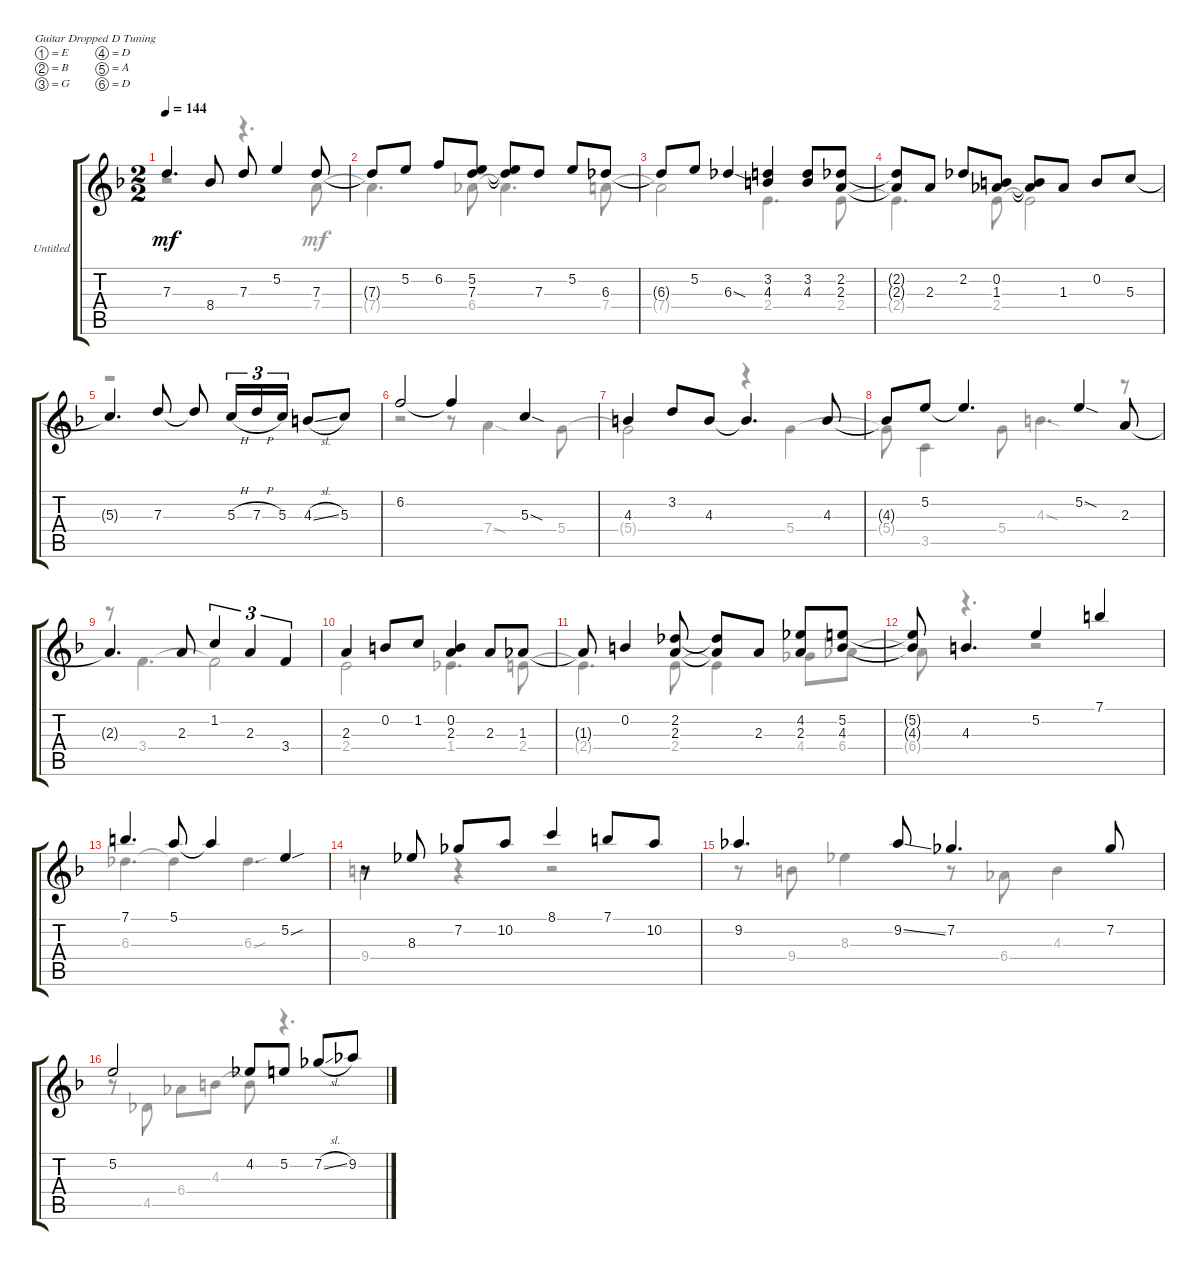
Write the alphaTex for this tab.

\bracketExtendMode groupsimilarinstruments
\firstSystemTrackNameOrientation horizontal
\otherSystemsTrackNameOrientation horizontal
\track ("Untitled" "Untitled") {instrument acousticguitarnylon}
\staff {score tabs}
\tuning (E4 B3 G3 D3 A2 D2)
\voice
\ts (2 2)
\tempo 144
\clef g2
\ks dminor
7.3{t}.4{d dy mf} 8.4.8 7.3.8 5.2.4 7.3.8 |
7.3{t}.8 5.2.8 6.2.8 (5.2 7.3).8 (5.2{t} 7.3{t}).8 7.3.8 5.2.8 6.3.8 |
6.3{t}.8 5.2.8 6.3{sod}.4 (3.2 4.3).4 (3.2 4.3).8 (2.2 2.3).8 |
(2.2{t} 2.3{t}).8 2.3.8 2.2.8 (0.2 1.3).8 (0.2{t} 1.3{t}).8 1.3.8 0.2.8 5.3.8 |
5.3{t}.4{d} 7.3.8 7.3{t}.8 5.3{h}.16{tu (3 2)} 7.3{h}.16{tu (3 2)} 5.3.16{tu (3 2)} 4.3{sl}.8 5.3.8 |
6.2.2 6.2{t}.4 5.3{sod}.4 |
4.3.4 3.2.8 4.3.8 4.3{t}.4{d} 4.3.8 |
4.3{t}.8 5.2.8 5.2{t}.4{d} 5.2{sod}.4 2.3.8 |
2.3{t}.4{d} 2.3.8 1.2.4{tu (3 2)} 2.3.4{tu (3 2)} 3.4.4{tu (3 2)} |
2.3.4 0.2.8 1.2.8 (0.2 2.3).4 2.3.8 1.3.8 |
1.3{t}.8 0.2.4 (2.2 2.3).8 (2.2{t} 2.3{t}).8 2.3.8 (4.2 2.3).8 (5.2 4.3).8 |
(5.2{t} 4.3{t}).8 4.3.4{d} 5.2.4 7.1.4 |
7.1.4{d} 5.1.8 5.1{t}.4 5.2{sou}.4 |
r.8 8.3.8 7.2.8 10.2.8 8.1.4 7.1.8 10.2.8 |
9.2.4{d} 9.2{ss}.8 7.2.4{d} 7.2.8 |
5.2.2 4.2.8 5.2.8 7.2{sl}.8 9.2.8
\voice
\clef g2
\ottava regular
\simile none
\ks dminor
r.2{dy mf} r.4{d} 7.4.8 |
7.4{t}.4{d} 6.4.8 6.4{t}.4{d} 7.4.8 |
7.4{t}.2 2.4.4{d} 2.4.8 |
2.4{t}.4{d} 2.4.8 2.4{t}.2 |
r.1 |
r.2 r.8 7.4{sod}.4 5.4.8 |
5.4{t}.2 r.4 5.4.4 |
5.4{t}.8 3.5.4 5.4.8 4.3{sod}.4{d} r.8 |
r.8 3.4.4{d} 3.4{t}.2 |
2.4.2 1.4.4{d} 2.4.8 |
2.4{t}.4{d} 2.4.8 2.4{t}.4 4.4.8 6.4.8 |
6.4{t}.8 r.4{d} r.2 |
6.3.4{d} 6.3{t}.4 6.3{sou}.4{d} |
9.4.4 r.4 r.2 |
r.8 9.4.8 8.3.4 r.8 6.4.8 4.3.4 |
r.8 4.5.8 6.4.8 4.3.8 4.3{t}.8 r.4{d}
